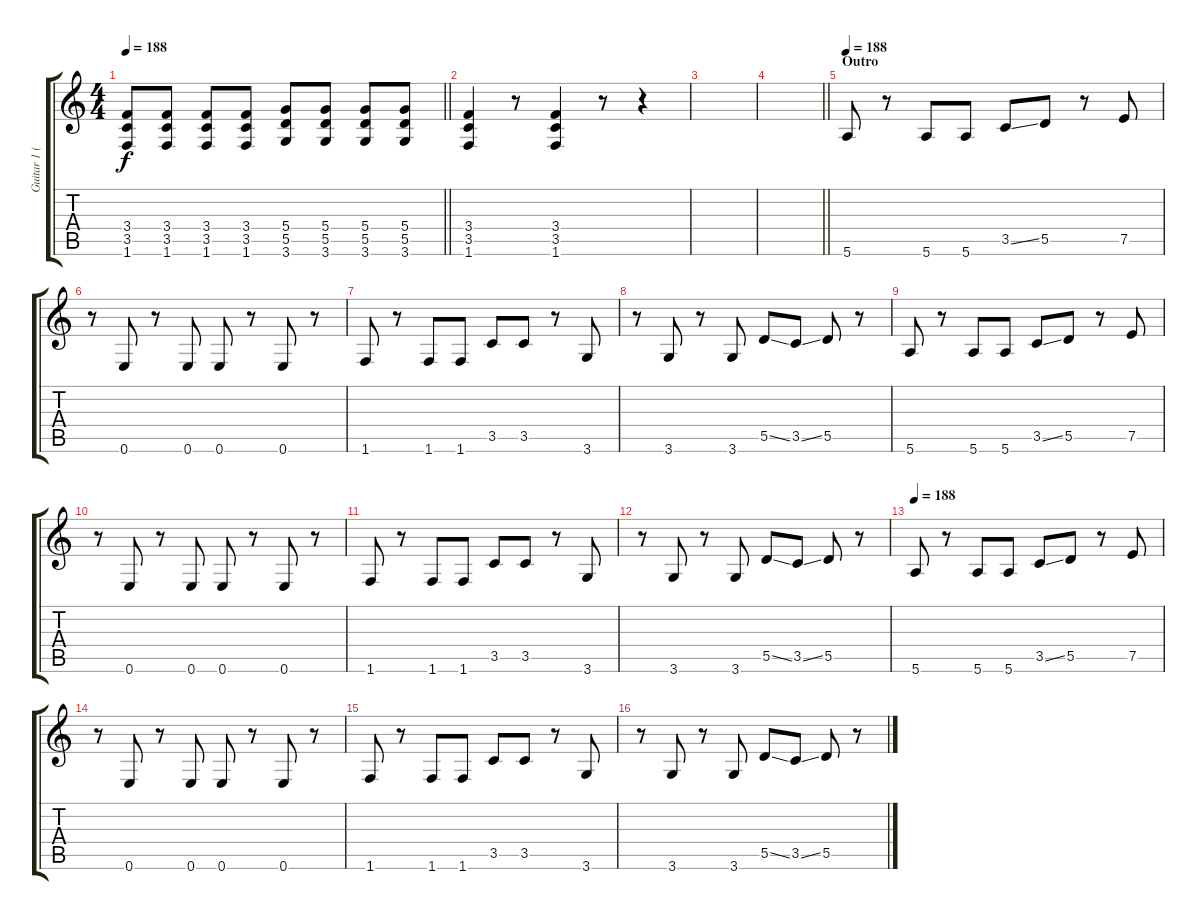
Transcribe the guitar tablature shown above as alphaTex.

\track ("Guitar 1 (Dori)" "Guitar 1 (") {mute instrument overdrivenguitar}
\staff {score tabs}
\tuning (E4 B3 G3 D3 A2 E2) {hide}
\ts (4 4)
\tempo 188
\clef g2
\barLineRight lightlight
\ks c
(3.4 3.5 1.6).8{dy f} (3.4 3.5 1.6).8 (3.4 3.5 1.6).8 (3.4 3.5 1.6).8 (5.4 5.5 3.6).8 (5.4 5.5 3.6).8 (5.4 5.5 3.6).8 (5.4 5.5 3.6).8 |
\section ("" "")
(3.4 3.5 1.6).4 r.8 (3.4 3.5 1.6).4 r.8 r.4 |
|
\barLineRight lightlight
|
\section ("" "Outro")
\tempo 188
5.6.8 r.8 5.6.8 5.6.8 3.5{ss}.8 5.5.8 r.8 7.5.8 |
r.8 0.6.8 r.8 0.6.8 0.6.8 r.8 0.6.8 r.8 |
1.6.8 r.8 1.6.8 1.6.8 3.5.8 3.5.8 r.8 3.6.8 |
r.8 3.6.8 r.8 3.6.8 5.5{ss}.8 3.5{ss}.8 5.5.8 r.8 |
5.6.8 r.8 5.6.8 5.6.8 3.5{ss}.8 5.5.8 r.8 7.5.8 |
r.8 0.6.8 r.8 0.6.8 0.6.8 r.8 0.6.8 r.8 |
1.6.8 r.8 1.6.8 1.6.8 3.5.8 3.5.8 r.8 3.6.8 |
r.8 3.6.8 r.8 3.6.8 5.5{ss}.8 3.5{ss}.8 5.5.8 r.8 |
\tempo 188
5.6.8 r.8 5.6.8 5.6.8 3.5{ss}.8 5.5.8 r.8 7.5.8 |
r.8 0.6.8 r.8 0.6.8 0.6.8 r.8 0.6.8 r.8 |
1.6.8 r.8 1.6.8 1.6.8 3.5.8 3.5.8 r.8 3.6.8 |
r.8 3.6.8 r.8 3.6.8 5.5{ss}.8 3.5{ss}.8 5.5.8 r.8
